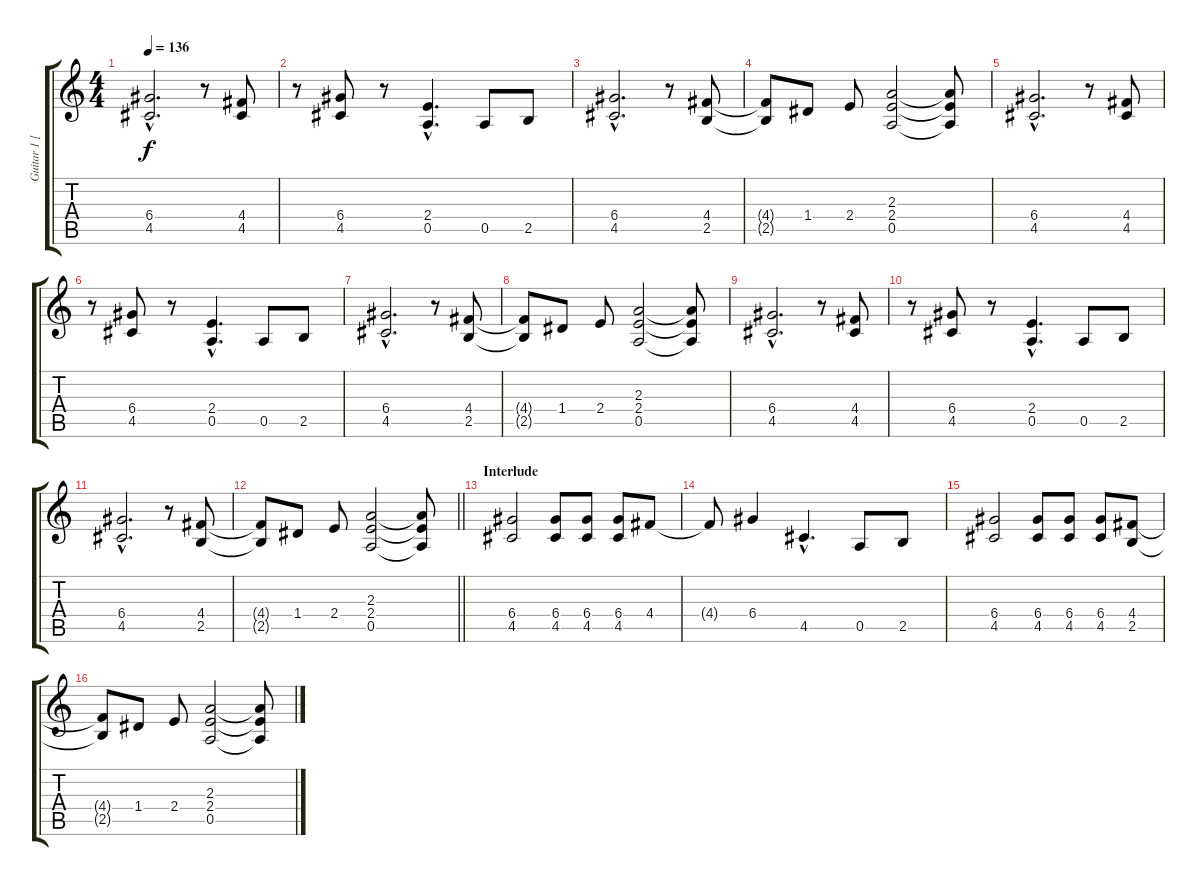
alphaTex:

\track ("Guitar 1 [Rhythm]" "Guitar 1 [") {instrument overdrivenguitar}
\staff {score tabs}
\tuning (E4 B3 G3 D3 A2 E2) {hide}
\ts (4 4)
\tempo 136
\clef g2
\ks c
(6.4{hac} 4.5{hac}).2{d dy f} r.8 (4.4 4.5).8 |
r.8 (6.4 4.5).8 r.8 (2.4{hac} 0.5{hac}).4{d} 0.5.8 2.5.8 |
(6.4{hac} 4.5{hac}).2{d} r.8 (4.4 2.5).8 |
(4.4{t} 2.5{t}).8 1.4.8 2.4.8 (2.3 2.4 0.5).2 (2.3{t} 2.4{t} 0.5{t}).8 |
(6.4{hac} 4.5{hac}).2{d} r.8 (4.4 4.5).8 |
r.8 (6.4 4.5).8 r.8 (2.4{hac} 0.5{hac}).4{d} 0.5.8 2.5.8 |
(6.4{hac} 4.5{hac}).2{d} r.8 (4.4 2.5).8 |
(4.4{t} 2.5{t}).8 1.4.8 2.4.8 (2.3 2.4 0.5).2 (2.3{t} 2.4{t} 0.5{t}).8 |
(6.4{hac} 4.5{hac}).2{d} r.8 (4.4 4.5).8 |
r.8 (6.4 4.5).8 r.8 (2.4{hac} 0.5{hac}).4{d} 0.5.8 2.5.8 |
(6.4{hac} 4.5{hac}).2{d} r.8 (4.4 2.5).8 |
\barLineRight lightlight
(4.4{t} 2.5{t}).8 1.4.8 2.4.8 (2.3 2.4 0.5).2 (2.3{t} 2.4{t} 0.5{t}).8 |
\section ("" "Interlude")
(6.4 4.5).2 (6.4 4.5).8 (6.4 4.5).8 (6.4 4.5).8 4.4.8 |
4.4{t}.8 6.4.4 4.5{hac}.4{d} 0.5.8 2.5.8 |
(6.4 4.5).2 (6.4 4.5).8 (6.4 4.5).8 (6.4 4.5).8 (4.4 2.5).8 |
(4.4{t} 2.5{t}).8 1.4.8 2.4.8 (2.3 2.4 0.5).2 (2.3{t} 2.4{t} 0.5{t}).8
